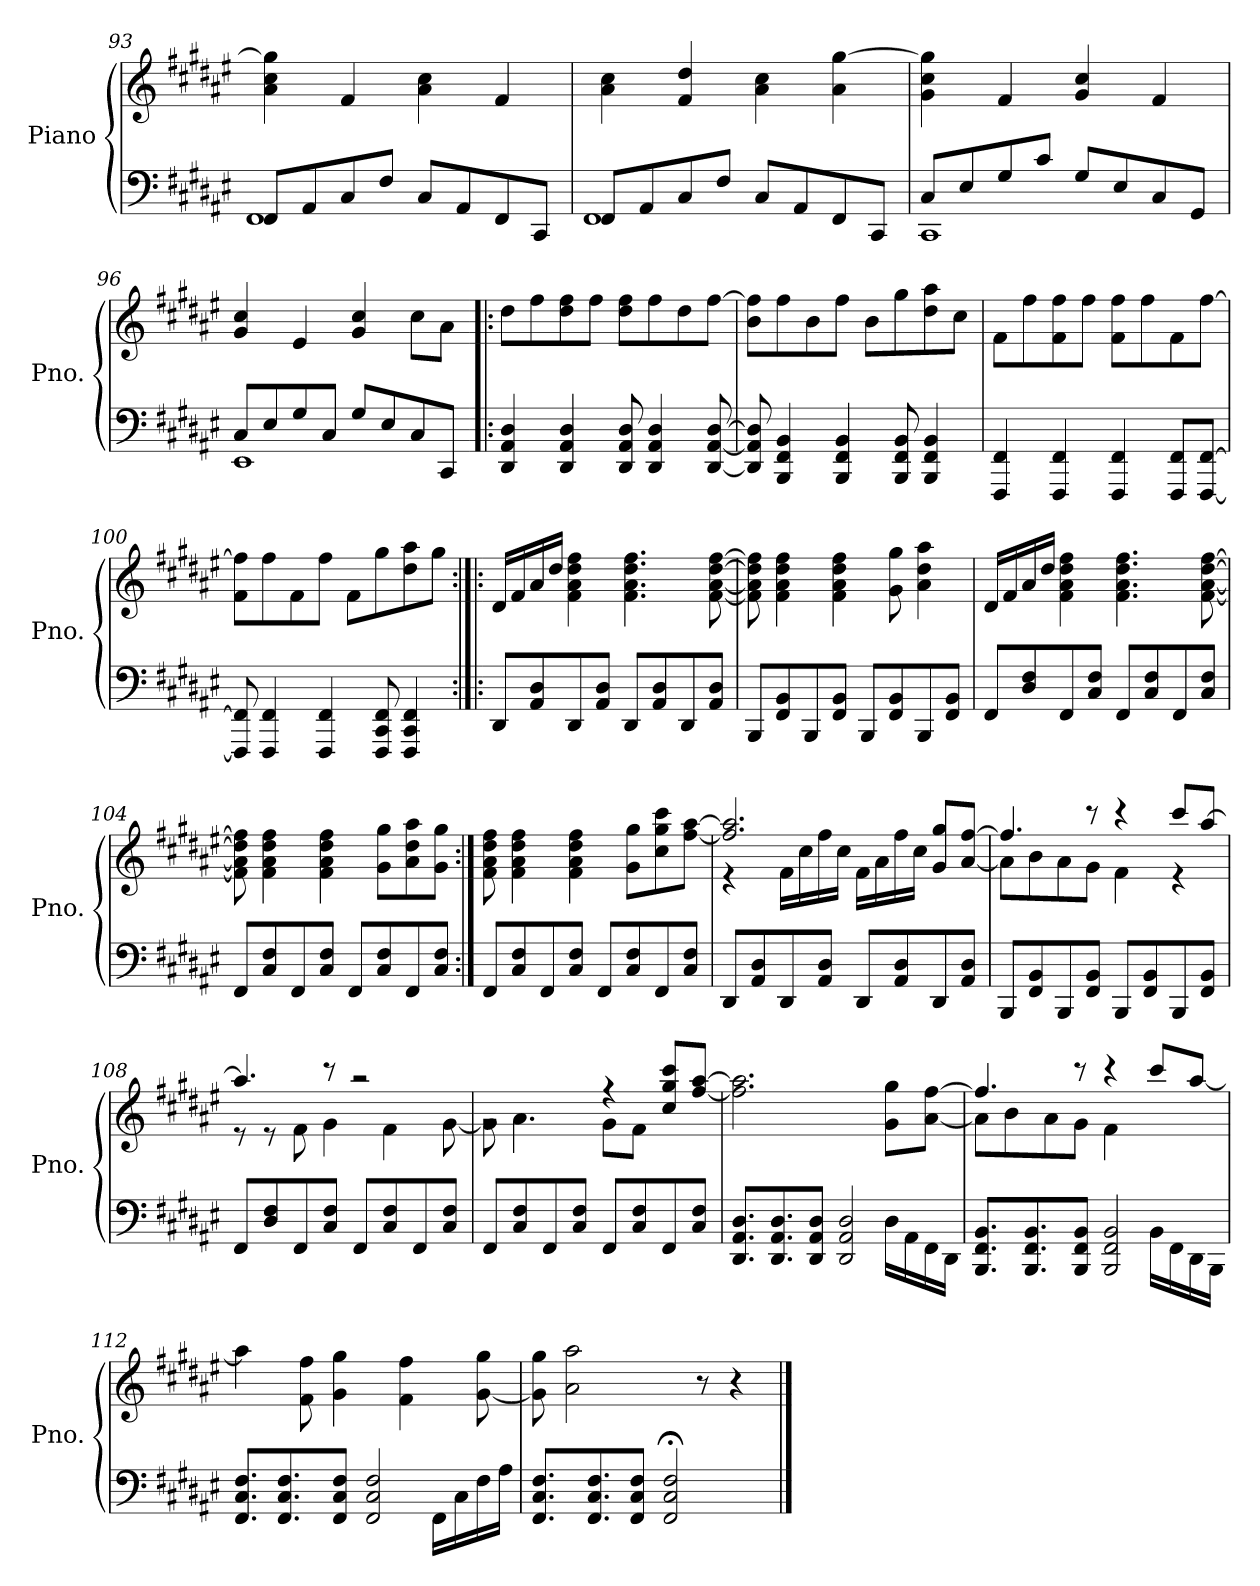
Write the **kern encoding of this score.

**kern	**kern
*part1	*part1
*staff2	*staff1
*I"Piano	*
*I'Pno.	*
*clefF4	*clefG2
*k[f#c#g#d#a#e#]	*k[f#c#g#d#a#e#]
=93	=93
*^	*
8FF#/L	1FF#	4a#\ 4cc#\ 4gg#\]
8AA#/	.	.
8C#/	.	4f#/
8F#/J	.	.
8C#/L	.	4a#\ 4cc#\
8AA#/	.	.
8FF#/	.	4f#/
8CC#/J	.	.
=94	=94	=94
8FF#/L	1FF#	4a#\ 4cc#\
8AA#/	.	.
8C#/	.	4f#/ 4dd#/
8F#/J	.	.
8C#/L	.	4a#\ 4cc#\
8AA#/	.	.
8FF#/	.	4a#\ [4gg#\
8CC#/J	.	.
!!LO:LB:g=z
=95	=95	=95
8C#/L	1CC#	4g#\ 4cc#\ 4gg#\]
8E#/	.	.
8G#/	.	4f#/
8c#/J	.	.
8G#/L	.	4g#/ 4cc#/
8E#/	.	.
8C#/	.	4f#/
8GG#/J	.	.
=96	=96	=96
8C#/L	1EE#	4g#/ 4cc#/
8E#/	.	.
8G#/	.	4e#/
8C#/J	.	.
8G#/L	.	4g#/ 4cc#/
8E#/	.	.
8C#/	.	8cc#\L
8CC#/J	.	8a#\J
*v	*v	*
=97!|:	=97!|:
4DD#/ 4AA#/ 4D#/	8dd#\L
.	8ff#\
4DD#/ 4AA#/ 4D#/	8dd#\ 8ff#\
.	8ff#\J
8DD#/ 8AA#/ 8D#/	8dd#\ 8ff#\L
4DD#/ 4AA#/ 4D#/	8ff#\
.	8dd#\
[8DD#/ [8AA#/ [8D#/	[8ff#\J
=98	=98
8DD#/] 8AA#/] 8D#/]	8b\ 8ff#\]L
4BBB/ 4FF#/ 4BB/	8ff#\
.	8b\
4BBB/ 4FF#/ 4BB/	8ff#\J
.	8b\L
8BBB/ 8FF#/ 8BB/	8gg#\
4BBB/ 4FF#/ 4BB/	8dd#\ 8aa#\
.	8cc#\J
!!LO:LB:g=z
=99	=99
4FFF#/ 4FF#/	8f#\L
.	8ff#\
4FFF#/ 4FF#/	8f#\ 8ff#\
.	8ff#\J
4FFF#/ 4FF#/	8f#\ 8ff#\L
.	8ff#\
8FFF#/ 8FF#/L	8f#\
[8FFF#/ [8FF#/J	[8ff#\J
=100	=100
8FFF#/] 8FF#/]	8f#\ 8ff#\]L
4FFF#/ 4FF#/	8ff#\
.	8f#\
4FFF#/ 4FF#/	8ff#\J
.	8f#\L
8FFF#/ 8CC#/ 8FF#/	8gg#\
4FFF#/ 4CC#/ 4FF#/	8dd#\ 8aa#\
.	8gg#\J
=101:|!|:	=101:|!|:
8DD#/L	16d#/LL
.	16f#/
8AA#/ 8D#/	16a#/
.	16dd#/JJ
8DD#/	4f#\ 4a#\ 4dd#\ 4ff#\
8AA#/ 8D#/J	.
8DD#/L	4.f#\ 4.a#\ 4.dd#\ 4.ff#\
8AA#/ 8D#/	.
8DD#/	.
8AA#/ 8D#/J	[8f#\ [8a#\ [8dd#\ [8ff#\
=102	=102
8BBB/L	8f#\] 8a#\] 8dd#\] 8ff#\]
8FF#/ 8BB/	4f#\ 4a#\ 4dd#\ 4ff#\
8BBB/	.
8FF#/ 8BB/J	4f#\ 4a#\ 4dd#\ 4ff#\
8BBB/L	.
8FF#/ 8BB/	8g#\ 8gg#\
8BBB/	4a#\ 4dd#\ 4aa#\
8FF#/ 8BB/J	.
!!LO:PB:g=z
=103	=103
8FF#/L	16d#/LL
.	16f#/
8D#/ 8F#/	16a#/
.	16dd#/JJ
8FF#/	4f#\ 4a#\ 4dd#\ 4ff#\
8C#/ 8F#/J	.
8FF#/L	4.f#\ 4.a#\ 4.dd#\ 4.ff#\
8C#/ 8F#/	.
8FF#/	.
8C#/ 8F#/J	[8f#\ [8a#\ [8dd#\ [8ff#\
=104	=104
8FF#/L	8f#\] 8a#\] 8dd#\] 8ff#\]
8C#/ 8F#/	4f#\ 4a#\ 4dd#\ 4ff#\
8FF#/	.
8C#/ 8F#/J	4f#\ 4a#\ 4dd#\ 4ff#\
8FF#/L	.
8C#/ 8F#/	8g#\ 8gg#\L
8FF#/	8a#\ 8dd#\ 8aa#\
8C#/ 8F#/J	8g#\ 8gg#\J
=105:|!	=105:|!
8FF#/L	8f#\ 8a#\ 8dd#\ 8ff#\
8C#/ 8F#/	4f#\ 4a#\ 4dd#\ 4ff#\
8FF#/	.
8C#/ 8F#/J	4f#\ 4a#\ 4dd#\ 4ff#\
8FF#/L	.
8C#/ 8F#/	8g#\ 8gg#\L
8FF#/	8cc#\ 8gg#\ 8ccc#\
8C#/ 8F#/J	[8ff#\ [8aa#\J
=106	=106
*	*^
8DD#/L	2.ff#/] 2.aa#/]	4r
8AA#/ 8D#/	.	.
8DD#/	.	16f#\LL
.	.	16cc#\
8AA#/ 8D#/J	.	16ff#\
.	.	16cc#\JJ
8DD#/L	.	16f#\LL
.	.	16a#\
8AA#/ 8D#/	.	16ff#\
.	.	16cc#\JJ
8DD#/	8g#/ 8gg#/L	4ryy
8AA#/ 8D#/J	[8a#/ [8ff#/J	.
!!LO:LB:g=z	!!
=107	=107	=107
8BBB/L	4.ff#/]	8a#\L]
8FF#/ 8BB/	.	8b\
8BBB/	.	8a#\
8FF#/ 8BB/J	8r	8g#\J
8BBB/L	4r	4f#\
8FF#/ 8BB/	.	.
8BBB/	8ccc#/L	4r
8FF#/ 8BB/J	[8aa#/J	.
=108	=108	=108
8FF#/L	4.aa#/]	8r
8D#/ 8F#/	.	8r
8FF#/	.	8f#\
8C#/ 8F#/J	8r	4g#\
8FF#/L	2r	.
8C#/ 8F#/	.	4f#\
8FF#/	.	.
8C#/ 8F#/J	.	[8g#\
=109	=109	=109
8FF#/L	2rg	8g#\]
8C#/ 8F#/	.	4.a#\
8FF#/	.	.
8C#/ 8F#/J	.	.
8FF#/L	4r	8g#\L
8C#/ 8F#/	.	8f#\J
8FF#/	8cc#/ 8gg#/ 8ccc#/L	4ryy
8C#/ 8F#/J	[8ff#/ [8aa#/J	.
*	*v	*v
=110	=110
*^	*
8.DD#/ 8.AA#/ 8.D#/L	2.ryy	2.ff#\] 2.aa#\]
8.DD#/ 8.AA#/ 8.D#/	.	.
8DD#/ 8AA#/ 8D#/J	.	.
2DD#/ 2AA#/ 2D#/	.	.
.	16D#\LL	8g#\ 8gg#\L
.	16AA#\	.
.	16FF#\	[8a#\ [8ff#\J
.	16DD#\JJ	.
!!LO:LB:g=z
=111	=111	=111
*	*	*^
8.BBB/ 8.FF#/ 8.BB/L	2.ryy	4.ff#/]	8a#\L]
.	.	.	8b\
8.BBB/ 8.FF#/ 8.BB/	.	.	.
.	.	.	8a#\
8BBB/ 8FF#/ 8BB/J	.	8r	8g#\J
2BBB/ 2FF#/ 2BB/	.	4r	4f#\
.	16BB\LL	8ccc#/L	4ryy
.	16FF#\	.	.
.	16DD#\	[8aa#/J	.
.	16BBB\JJ	.	.
*	*	*v	*v
=112	=112	=112
8.FF#/ 8.C#/ 8.F#/L	2.ryy	4aa#\]
8.FF#/ 8.C#/ 8.F#/	.	.
.	.	8f#\ 8ff#\
8FF#/ 8C#/ 8F#/J	.	4g#\ 4gg#\
2FF#/ 2C#/ 2F#/	.	.
.	.	4f#\ 4ff#\
.	16FF#\LL	.
.	16C#\	.
.	16F#\	[8g#\ 8gg#\
.	16A#\JJ	.
*v	*v	*
=113	=113
8.FF#/ 8.C#/ 8.F#/L	8g#\] 8gg#\
.	2a#\ 2aa#\
8.FF#/ 8.C#/ 8.F#/	.
8FF#/ 8C#/ 8F#/J	.
2FF#/;< 2C#/;< 2F#/;<	.
.	8r
.	4r
==	==
*-	*-
